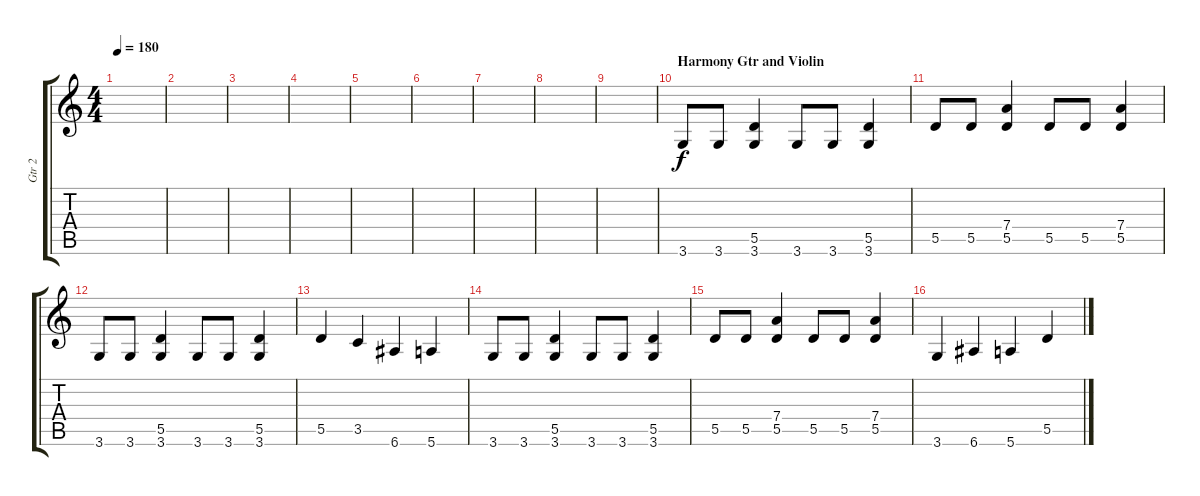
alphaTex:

\track ("Gtr 2" "Gtr 2") {instrument overdrivenguitar}
\staff {score tabs}
\tuning (E4 B3 G3 D3 A2 E2) {hide}
\ts (4 4)
\tempo 180
\clef g2
\ks c
|
|
|
|
|
|
|
|
|
\section ("" "Harmony Gtr and Violin")
3.6.8 3.6.8 (5.5 3.6).4 3.6.8 3.6.8 (5.5 3.6).4 |
5.5.8 5.5.8 (7.4 5.5).4 5.5.8 5.5.8 (7.4 5.5).4 |
3.6.8 3.6.8 (5.5 3.6).4 3.6.8 3.6.8 (5.5 3.6).4 |
5.5.4 3.5.4 6.6.4 5.6.4 |
3.6.8 3.6.8 (5.5 3.6).4 3.6.8 3.6.8 (5.5 3.6).4 |
5.5.8 5.5.8 (7.4 5.5).4 5.5.8 5.5.8 (7.4 5.5).4 |
3.6.4 6.6.4 5.6.4 5.5.4
